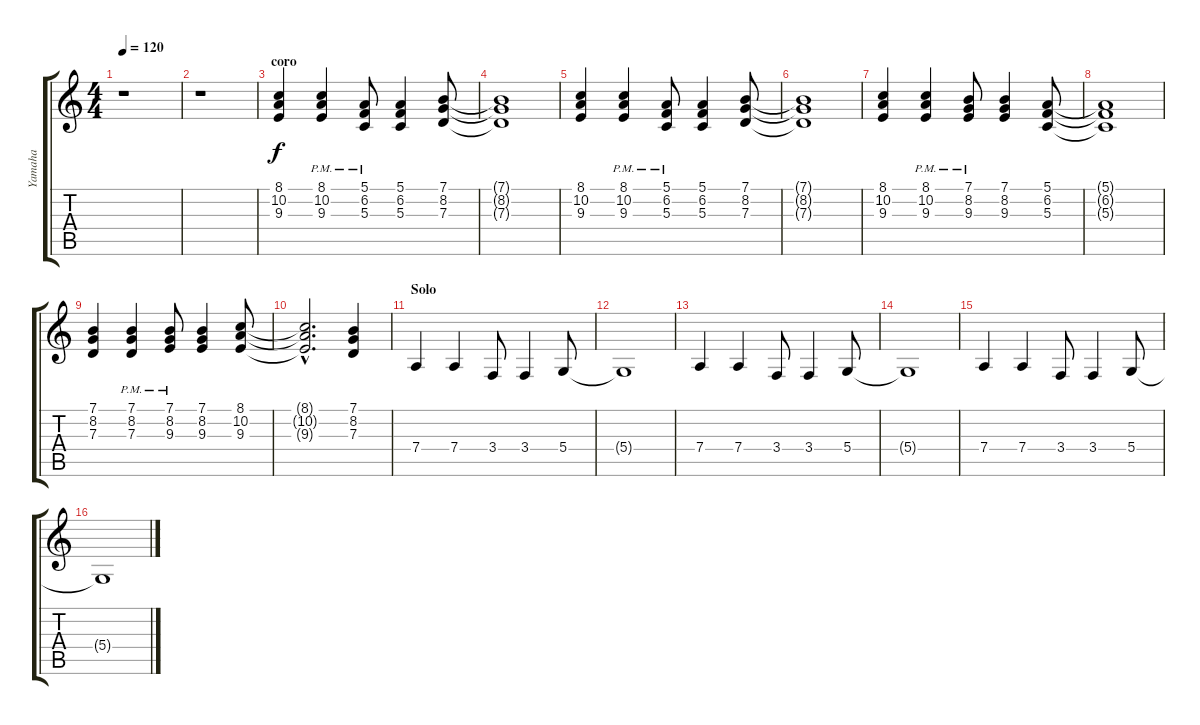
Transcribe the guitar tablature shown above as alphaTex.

\track ("Yamaha" "Yamaha") {instrument drawbarorgan}
\staff {score tabs}
\tuning (E4 B3 G3 D3 A2 E2) {hide}
\ts (4 4)
\tempo 120
\clef g2
\ks c
r.1{dy f} |
r.1 |
\section ("" "coro")
(8.1 10.2 9.3).4 (8.1{pm} 10.2{pm} 9.3{pm}).4 (5.1{pm} 6.2{pm} 5.3{pm}).8 (5.1 6.2 5.3).4 (7.1 8.2 7.3).8 |
(7.1{t} 8.2{t} 7.3{t}).1 |
(8.1 10.2 9.3).4 (8.1{pm} 10.2{pm} 9.3{pm}).4 (5.1{pm} 6.2{pm} 5.3{pm}).8 (5.1 6.2 5.3).4 (7.1 8.2 7.3).8 |
(7.1{t} 8.2{t} 7.3{t}).1 |
(8.1 10.2 9.3).4 (8.1{pm} 10.2{pm} 9.3{pm}).4 (7.1{pm} 8.2{pm} 9.3{pm}).8 (7.1 8.2 9.3).4 (5.1 6.2 5.3).8 |
(5.1{t} 6.2{t} 5.3{t}).1 |
(7.1 8.2 7.3).4 (7.1{pm} 8.2{pm} 7.3{pm}).4 (7.1{pm} 8.2{pm} 9.3{pm}).8 (7.1 8.2 9.3).4 (8.1 10.2 9.3).8 |
(8.1{hac t} 10.2{hac t} 9.3{hac t}).2{d} (7.1 8.2 7.3).4 |
\section ("" "Solo")
7.4.4 7.4.4 3.4.8 3.4.4 5.4.8 |
5.4{t}.1 |
7.4.4 7.4.4 3.4.8 3.4.4 5.4.8 |
5.4{t}.1 |
7.4.4 7.4.4 3.4.8 3.4.4 5.4.8 |
5.4{t}.1
